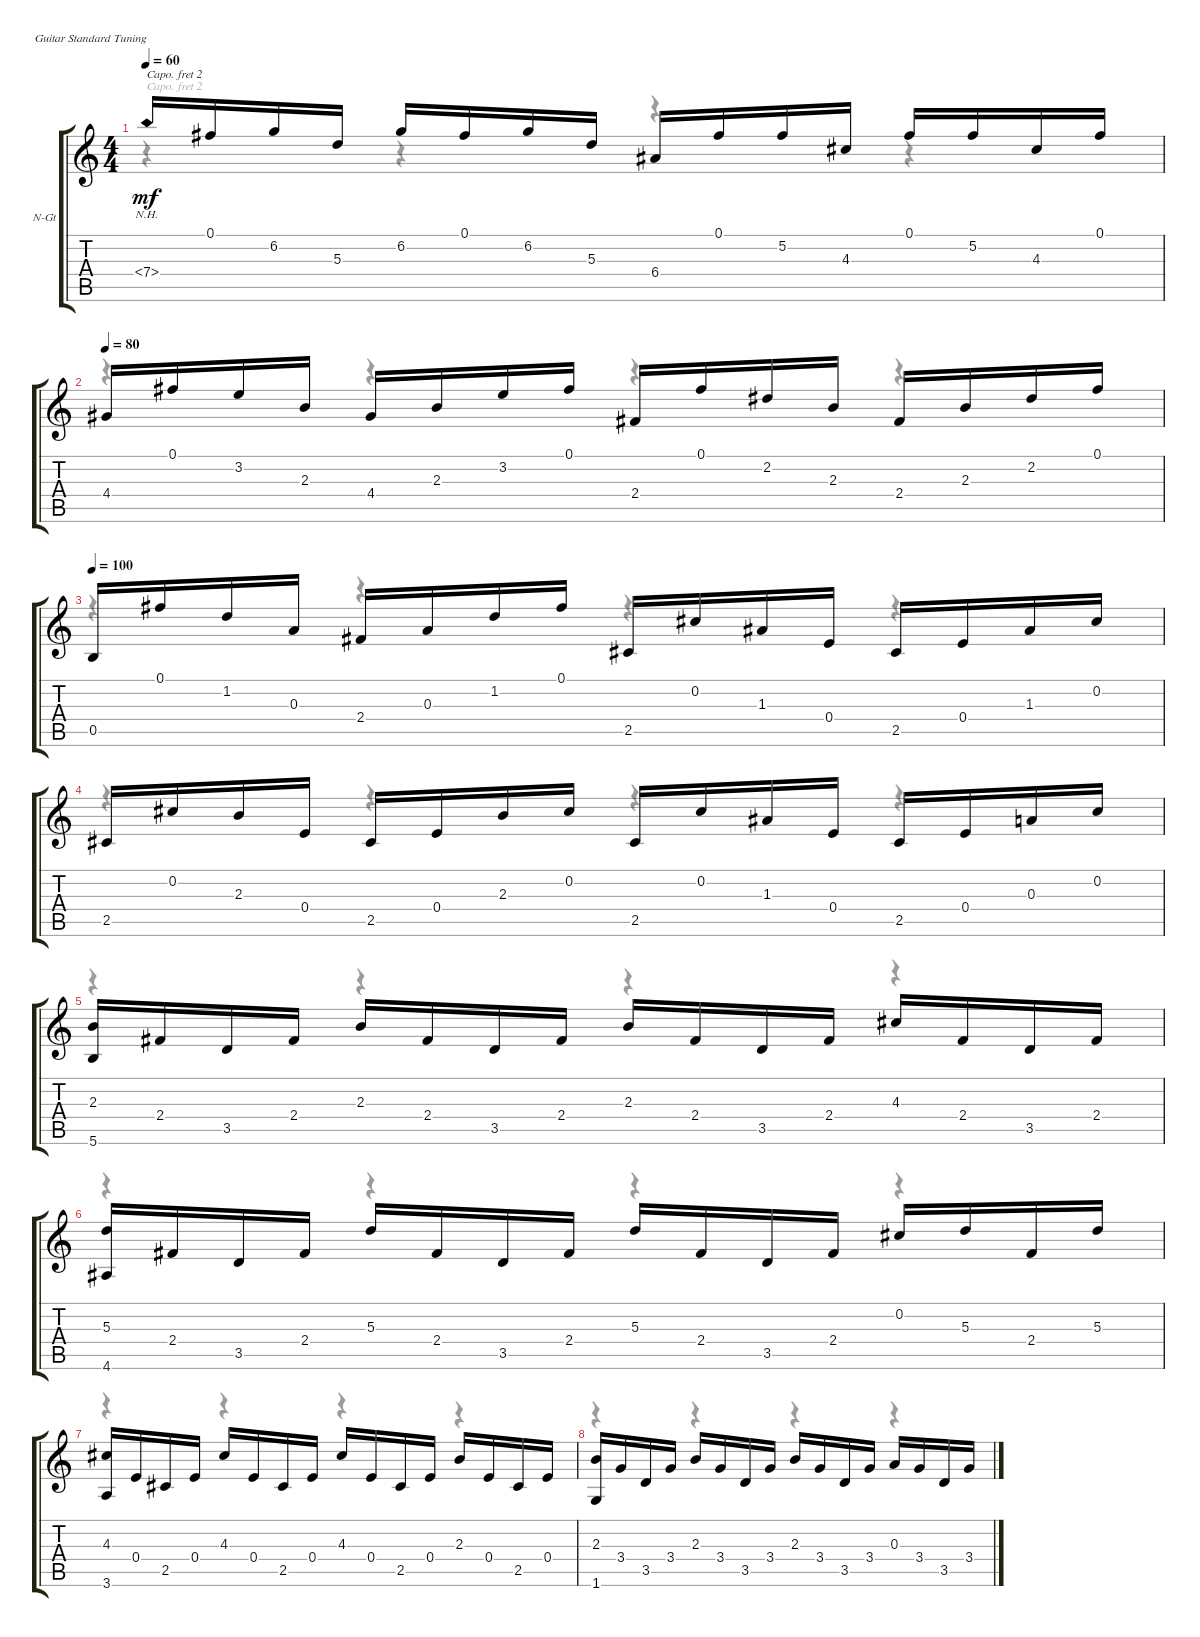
\bracketExtendMode groupsimilarinstruments
\firstSystemTrackNameOrientation horizontal
\otherSystemsTrackNameOrientation horizontal
\track ("Track 1" "N-Gt") {instrument acousticguitarnylon}
\staff {score tabs}
\capo 2
\tuning (E4 B3 G3 D3 A2 E2)
\voice
\ts (4 4)
\tempo 60
\clef g2
\ks c
7.4{nh}.16{dy mf} 0.1.16 6.2.16 5.3.16 6.2.16 0.1.16 6.2.16 5.3.16 6.4.16 0.1.16 5.2.16 4.3.16 0.1.16 5.2.16 4.3.16 0.1.16 |
\tempo 80
4.4.16 0.1.16 3.2.16 2.3.16 4.4.16 2.3.16 3.2.16 0.1.16 2.4.16 0.1.16 2.2.16 2.3.16 2.4.16 2.3.16 2.2.16 0.1.16 |
\tempo 100
0.5.16 0.1.16 1.2.16 0.3.16 2.4.16 0.3.16 1.2.16 0.1.16 2.5.16 0.2.16 1.3.16 0.4.16 2.5.16 0.4.16 1.3.16 0.2.16 |
2.5.16 0.2.16 2.3.16 0.4.16 2.5.16 0.4.16 2.3.16 0.2.16 2.5.16 0.2.16 1.3.16 0.4.16 2.5.16 0.4.16 0.3.16 0.2.16 |
(2.3 5.6).16 2.4.16 3.5.16 2.4.16 2.3.16 2.4.16 3.5.16 2.4.16 2.3.16 2.4.16 3.5.16 2.4.16 4.3.16 2.4.16 3.5.16 2.4.16 |
(5.3 4.6).16 2.4.16 3.5.16 2.4.16 5.3.16 2.4.16 3.5.16 2.4.16 5.3.16 2.4.16 3.5.16 2.4.16 0.2.16 5.3.16 2.4.16 5.3.16 |
(4.3 3.6).16 0.4.16 2.5.16 0.4.16 4.3.16 0.4.16 2.5.16 0.4.16 4.3.16 0.4.16 2.5.16 0.4.16 2.3.16 0.4.16 2.5.16 0.4.16 |
(2.3 1.6).16 3.4.16 3.5.16 3.4.16 2.3.16 3.4.16 3.5.16 3.4.16 2.3.16 3.4.16 3.5.16 3.4.16 0.3.16 3.4.16 3.5.16 3.4.16
\voice
\clef g2
\ottava regular
\simile none
\ks c
r.4{dy mf} r.4 r.4 r.4 |
r.4 r.4 r.4 r.4 |
r.4 r.4 r.4 r.4 |
r.4 r.4 r.4 r.4 |
r.4 r.4 r.4 r.4 |
r.4 r.4 r.4 r.4 |
r.4 r.4 r.4 r.4 |
r.4 r.4 r.4 r.4
